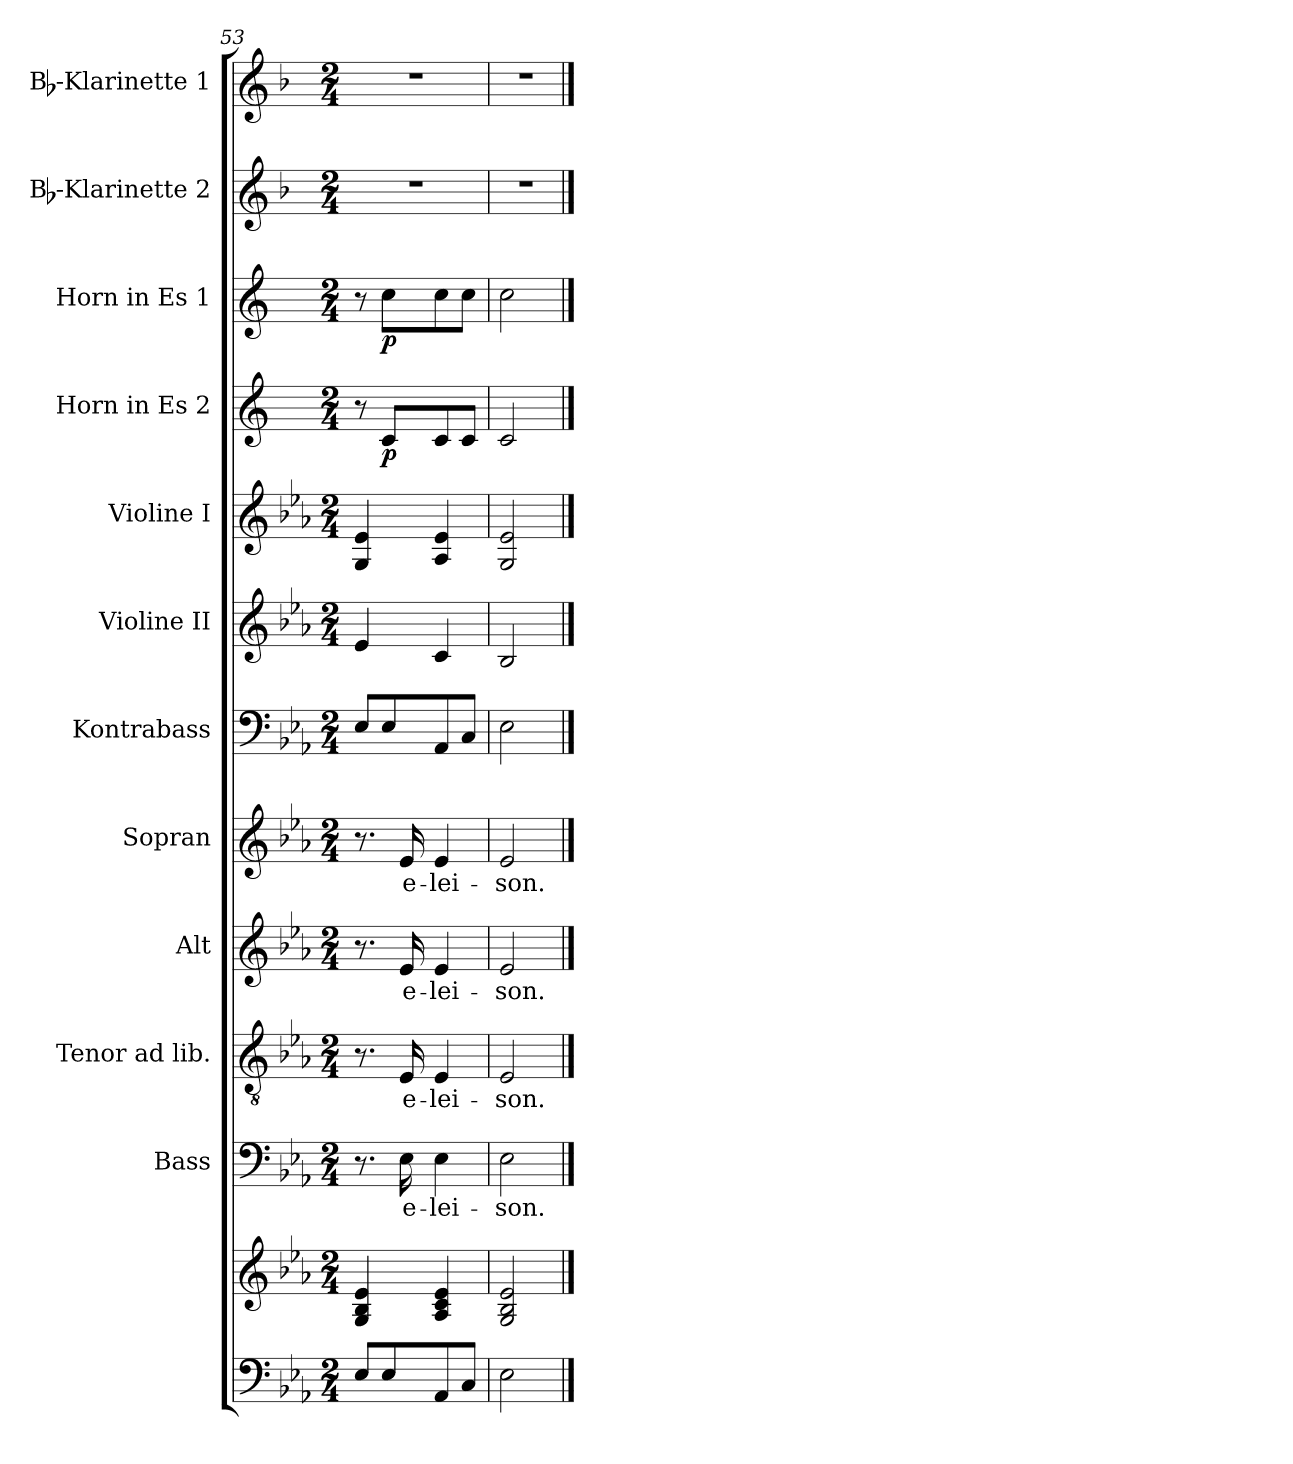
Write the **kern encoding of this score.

**kern	**kern	**kern	**text	**kern	**text	**kern	**text	**kern	**text	**kern	**kern	**kern	**kern	**dynam	**kern	**dynam	**kern	**kern
*part12	*part12	*part11	*part11	*part10	*part10	*part9	*part9	*part8	*part8	*part7	*part6	*part5	*part4	*part4	*part3	*part3	*part2	*part1
*staff13	*staff12	*staff11	*staff11	*staff10	*staff10	*staff9	*staff9	*staff8	*staff8	*staff7	*staff6	*staff5	*staff4	*staff4	*staff3	*staff3	*staff2	*staff1
*	*	*I"Bass	*	*I"Tenor ad lib.	*	*I"Alt	*	*I"Sopran	*	*I"Kontrabass	*I"Violine II	*I"Violine I	*I"Horn in Es 2	*	*I"Horn in Es 1	*	*I"Bb-Klarinette 2	*I"Bb-Klarinette 1
*	*	*I'B.	*	*I'T.	*	*I'A.	*	*I'S.	*	*I'Kb.	*I'Vl. II	*I'Vl. I	*	*	*	*	*I'Bb Kl. 2	*I'Bb Kl. 1
*clefF4	*clefG2	*clefF4	*	*clefGv2	*	*clefG2	*	*clefG2	*	*clefF4	*clefG2	*clefG2	*clefG2	*	*clefG2	*	*clefG2	*clefG2
*	*	*	*	*	*	*	*	*	*	*ITrd7c12	*	*	*ITrd5c9	*	*ITrd5c9	*	*ITrd1c2	*ITrd1c2
*k[b-e-a-]	*k[b-e-a-]	*k[b-e-a-]	*	*k[b-e-a-]	*	*k[b-e-a-]	*	*k[b-e-a-]	*	*k[b-e-a-]	*k[b-e-a-]	*k[b-e-a-]	*k[b-e-a-]	*	*k[b-e-a-]	*	*k[b-e-a-]	*k[b-e-a-]
*E-:	*E-:	*E-:	*	*E-:	*	*E-:	*	*E-:	*	*E-:	*E-:	*E-:	*E-:	*	*E-:	*	*E-:	*E-:
*M2/4	*M2/4	*M2/4	*	*M2/4	*	*M2/4	*	*M2/4	*	*M2/4	*M2/4	*M2/4	*M2/4	*	*M2/4	*	*M2/4	*M2/4
=53	=53	=53	=53	=53	=53	=53	=53	=53	=53	=53	=53	=53	=53	=53	=53	=53	=53	=53
8E-/L	4G/ 4B-/ 4e-/	8.r	.	8.r	.	8.r	.	8.r	.	8EE-/L	4e-/	4G/ 4e-/	8r	.	8r	.	2r	2r
!	!	!	!	!	!	!	!	!	!	!	!	!	!	!LO:DY:b	!	!LO:DY:b	!	!
8E-/	.	.	.	.	.	.	.	.	.	8EE-/	.	.	8E-/L	p	8e-\L	p	.	.
!	!	!	!LO:LY:b	!	!LO:LY:b	!	!LO:LY:b	!	!LO:LY:b	!	!	!	!	!	!	!	!	!
.	.	16E-\	e-	16E-/	e-	16e-/	e-	16e-/	e-	.	.	.	.	.	.	.	.	.
!	!	!	!LO:LY:b	!	!LO:LY:b	!	!LO:LY:b	!	!LO:LY:b	!	!	!	!	!	!	!	!	!
8AA-/	4A-/ 4c/ 4e-/	4E-\	-lei-	4E-/	-lei-	4e-/	-lei-	4e-/	-lei-	8AAA-/	4c/	4A-/ 4e-/	8E-/	.	8e-\	.	.	.
8C/J	.	.	.	.	.	.	.	.	.	8CC/J	.	.	8E-/J	.	8e-\J	.	.	.
=54	=54	=54	=54	=54	=54	=54	=54	=54	=54	=54	=54	=54	=54	=54	=54	=54	=54	=54
!	!	!	!LO:LY:b	!	!LO:LY:b	!	!LO:LY:b	!	!LO:LY:b	!	!	!	!	!	!	!	!	!
2E-\	2G/ 2B-/ 2e-/	2E-\	-son.	2E-/	-son.	2e-/	-son.	2e-/	-son.	2EE-\	2B-/	2G/ 2e-/	2E-/	.	2e-\	.	2r	2r
==	==	==	==	==	==	==	==	==	==	==	==	==	==	==	==	==	==	==
*-	*-	*-	*-	*-	*-	*-	*-	*-	*-	*-	*-	*-	*-	*-	*-	*-	*-	*-
